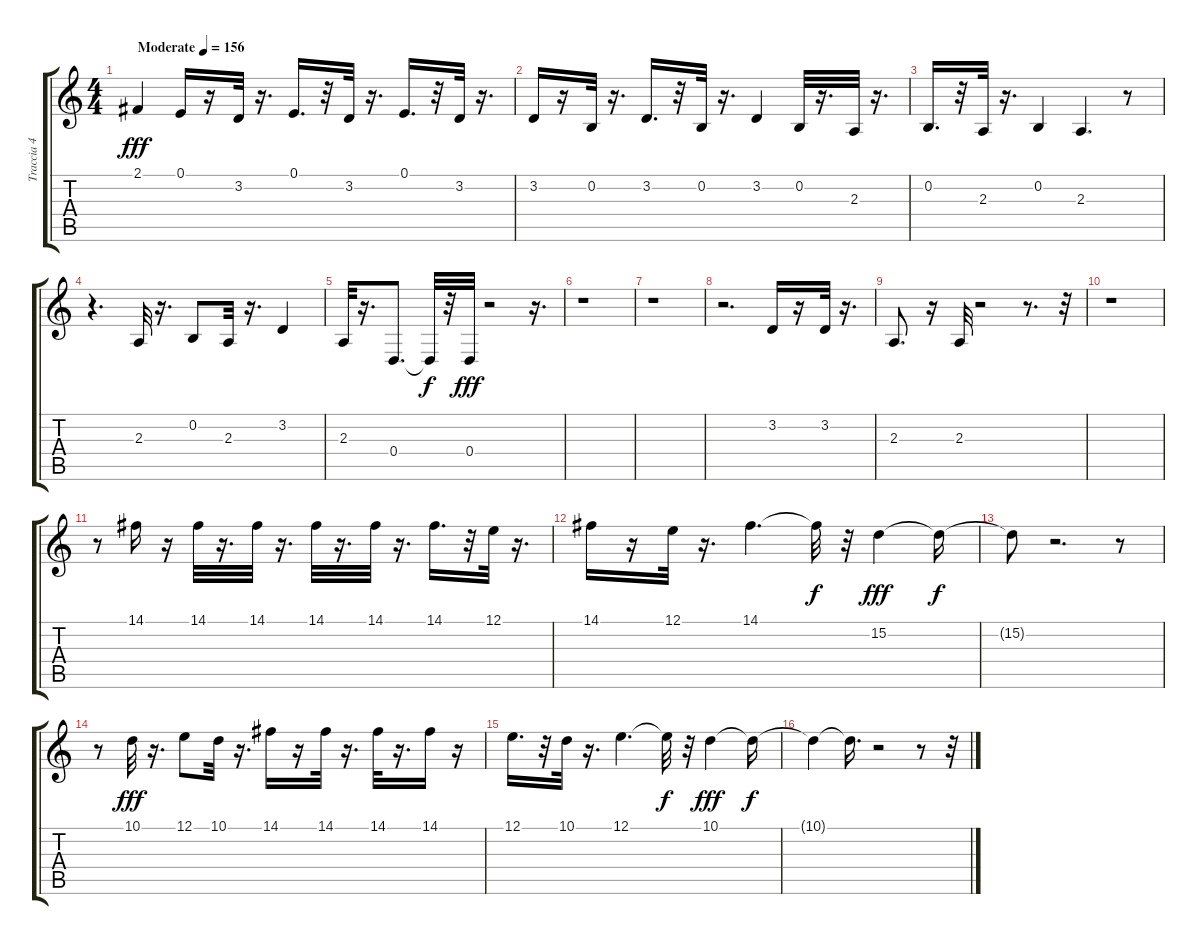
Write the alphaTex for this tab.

\track ("Traccia 4" "Traccia 4") {instrument lead8bassandlead}
\staff {score tabs}
\tuning (E4 B3 G3 D3 A2 E2) {hide}
\ts (4 4)
\tempo (156 "Moderate")
\clef g2
\ks c
2.1.4{dy fff instrument lead8bassandlead} 0.1.16 r.16 3.2.32 r.16{d} 0.1.16{d} r.32 3.2.32 r.16{d} 0.1.16{d} r.32 3.2.32 r.16{d} |
3.2.16 r.16 0.2.32 r.16{d} 3.2.16{d} r.32 0.2.32 r.16{d} 3.2.4 0.2.32 r.16{d} 2.3.32 r.16{d} |
0.2.16{d} r.32 2.3.32 r.16{d} 0.2.4 2.3.4{d} r.8 |
r.4{d} 2.3.32 r.16{d} 0.2.8 2.3.32 r.16{d} 3.2.4 |
2.3.32 r.16{d} 0.4.8{d} 0.4{t}.32{dy f} r.32 0.4.32{dy fff} r.2 r.16{d} |
r.1 |
r.1 |
r.2{d} 3.2.16 r.16 3.2.32 r.16{d} |
2.3.8{d} r.16 2.3.32 r.2 r.8{d} r.32 |
r.1 |
r.8 14.1.16 r.16 14.1.32 r.16{d} 14.1.32 r.16{d} 14.1.32 r.16{d} 14.1.32 r.16{d} 14.1.16{d} r.32 12.1.32 r.16{d} |
14.1.16 r.16 12.1.32 r.16{d} 14.1.4{d} 14.1{t}.32{dy f} r.32 15.2.4{dy fff} 15.2{t}.16{dy f} |
15.2{t}.8 r.2{d} r.8 |
r.8 10.1.32{dy fff} r.16{d} 12.1.8 10.1.32 r.16{d} 14.1.16 r.16 14.1.32 r.16{d} 14.1.32 r.16{d} 14.1.16 r.16 |
12.1.16{d} r.32 10.1.32 r.16{d} 12.1.4{d} 12.1{t}.32{dy f} r.32 10.1.4{dy fff} 10.1{t}.16{dy f} |
10.1{t}.4 10.1{t}.16{d} r.2 r.8 r.32
